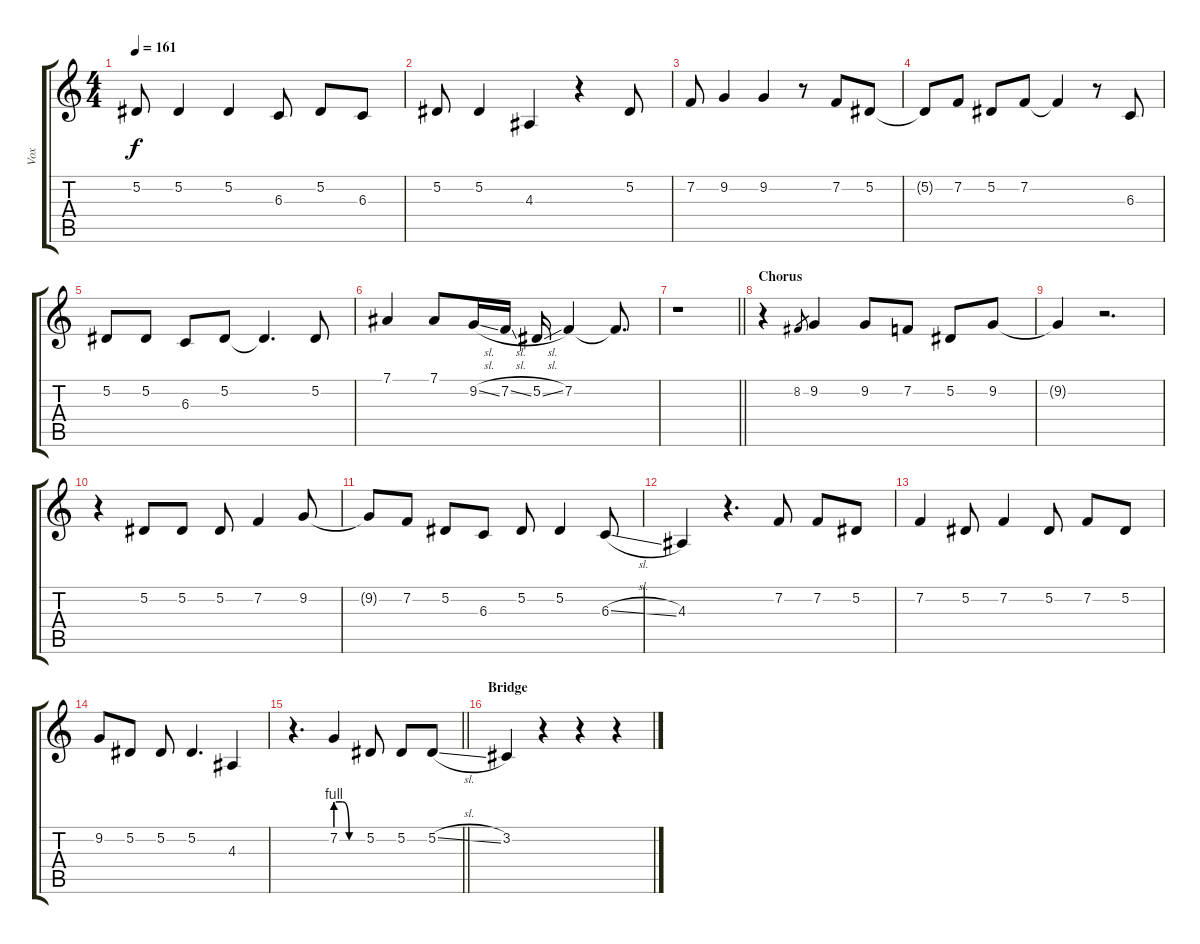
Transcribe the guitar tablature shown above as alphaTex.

\track ("Vox" "Vox") {instrument lead2sawtooth}
\staff {score tabs}
\tuning (Eb4 Bb3 Gb3 Db3 Ab2 Eb2) {hide}
\ts (4 4)
\tempo 161
\clef g2
\ks c
5.2.8{dy f} 5.2.4 5.2.4 6.3.8 5.2.8 6.3.8 |
5.2.8 5.2.4 4.3.4 r.4 5.2.8 |
7.2.8 9.2.4 9.2.4 r.8 7.2.8 5.2.8 |
5.2{t}.8 7.2.8 5.2.8 7.2.8 7.2{t}.4 r.8 6.3.8 |
5.2.8 5.2.8 6.3.8 5.2.8 5.2{t}.4{d} 5.2.8 |
7.1.4 7.1.8 9.2{sl}.16 7.2{sl}.16 5.2{sl}.16 7.2.4 7.2{t}.8{d} |
\barLineRight lightlight
r.1 |
\section ("" "Chorus")
r.4 8.2.8{gr} 9.2.4 9.2.8 7.2.8 5.2.8 9.2.8 |
9.2{t}.4 r.2{d} |
r.4 5.2.8 5.2.8 5.2.8 7.2.4 9.2.8 |
9.2{t}.8 7.2.8 5.2.8 6.3.8 5.2.8 5.2.4 6.3{sl}.8 |
4.3.4 r.4{d} 7.2.8 7.2.8 5.2.8 |
7.2.4 5.2.8 7.2.4 5.2.8 7.2.8 5.2.8 |
9.2.8 5.2.8 5.2.8 5.2.4{d} 4.3.4 |
\barLineRight lightlight
r.4{d} 7.2{be (custom 0 4 15 4 30 0 60 0)}.4 5.2.8 5.2.8 5.2{sl}.8 |
\section ("" "Bridge")
3.2.4 r.4 r.4 r.4
